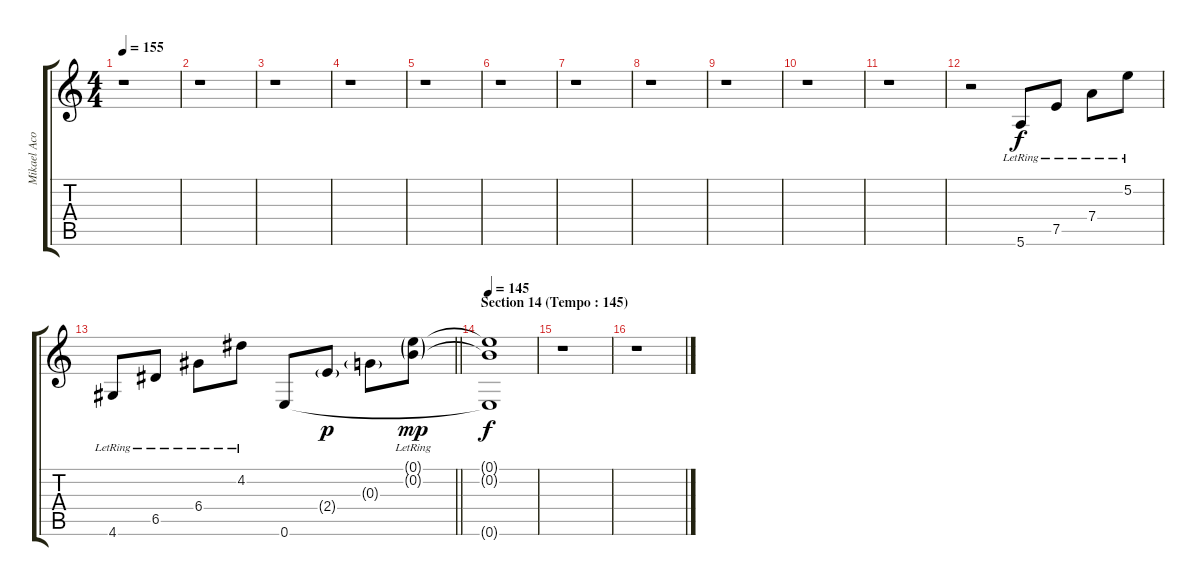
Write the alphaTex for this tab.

\track ("Mikael Acoustic" "Mikael Aco") {instrument acousticguitarsteel}
\staff {score tabs}
\tuning (E4 B3 G3 D3 A2 E2) {hide}
\ts (4 4)
\tempo 155
\clef g2
\ks c
r.1{dy f} |
r.1 |
r.1 |
r.1 |
r.1 |
r.1 |
r.1 |
r.1 |
r.1 |
r.1 |
r.1 |
r.2 5.6{lr}.8 7.5{lr}.8 7.4{lr}.8 5.2{lr}.8 |
\barLineRight lightlight
4.6{lr}.8 6.5{lr}.8 6.4{lr}.8 4.2{lr}.8 0.6.8 2.4{g}.8{dy p} 0.3{g}.8 (0.1{g lr} 0.2{g lr}).8{dy mp} |
\section ("" "Section 14 (Tempo : 145)")
\tempo 145
(0.1{t} 0.2{t} 0.6{t}).1{dy f} |
r.1 |
r.1
